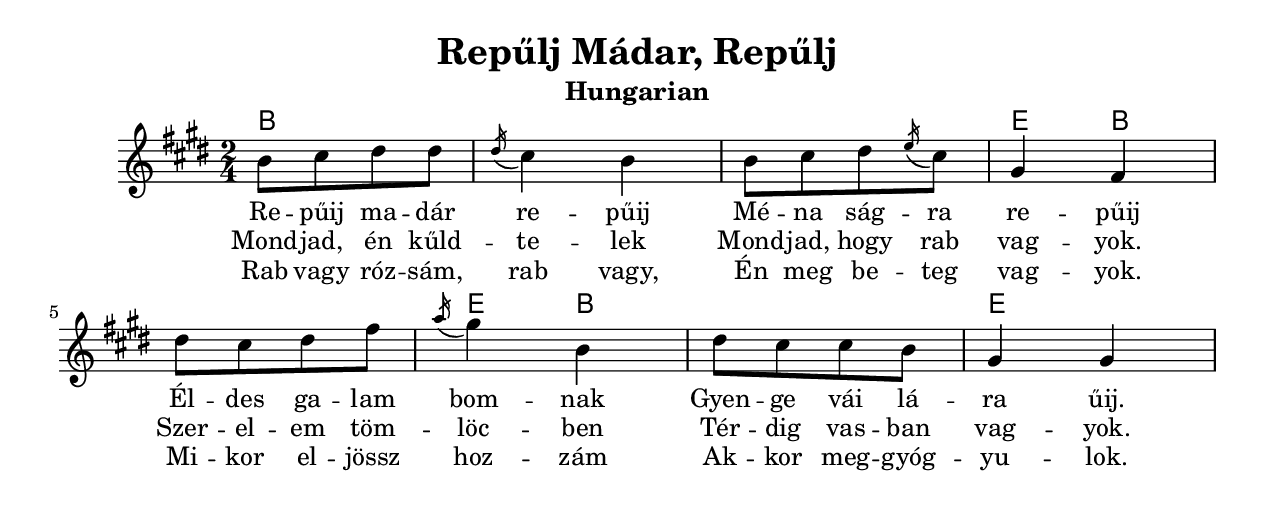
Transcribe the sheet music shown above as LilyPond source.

\version "2.18.0"
\include "english.ly"
\paper{
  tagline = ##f
  print-all-headers = ##t
  #(set-paper-size "letter")
}
date = #(strftime "%d-%m-%Y" (localtime (current-time)))

%\markup{ \italic{ " Updated " \date  }  }

%\markup{ Got something to say? }

%#################################### Melody ########################
melody = \transpose e b, \relative c'' {
  \clef treble
  \key a \major
  \time 2/4

  %\partial 16*3 a16 d f   %lead in notes
  e8 [fs gs gs]
  \acciaccatura gs16 fs4 e
  e8 [fs gs \acciaccatura a16  fs8 ]
  cs4  b

  gs'8 [fs gs  b8]
  \acciaccatura d16 cs4 e,
  gs8 [fs fs e]
  cs4 cs|
}
%################################# Lyrics #####################
\addlyrics
{
  Re -- pűij ma -- dár re -- pűij
  Mé -- na ság -- ra re -- pűij
  Él -- des ga -- lam bom --  nak
  Gyen --  ge vái lá -- ra űij.
}
\addlyrics{
  Mond -- jad, én kűld --  te -- lek
  Mond -- jad, hogy rab vag -- yok.
  Szer -- el -- em töm --  löc -- ben
  Tér -- dig vas -- ban vag -- yok.
}
\addlyrics{
  Rab vagy róz -- sám, rab vagy,
  Én meg be -- teg vag -- yok.
  Mi -- kor el -- jössz hoz -- zám
  Ak -- kor meg -- gyóg -- yu -- lok.
}
%################################# Chords #######################
%harmonies = \transpose a e \chordmode {
harmonies = \chordmode {
  b2*3
  e4 b4*3
  e4 b4*3
  e2
  %{
    old chords
  a2
  e4
  a4*3
  d4
  a4
  cs2
  a4
  fs:m
  a4
  e4:7
  fs4:m
  a4
  %}
}

\score {
  <<
    \new ChordNames {
      \set chordChanges = ##t
      \harmonies
    }
    \new Staff
    \melody
  >>
  \header{
    title= "Repűlj Mádar, Repűlj"
    subtitle="Hungarian"
    composer= ""
    instrument =""
    arranger= ""
  }
  \layout{indent = 1.0\cm}
  \midi {
    \tempo 4 = 120

    % \midi { }
  }
}
%{
% more verses:
\markup{}
\markup {
  \fill-line {
    \hspace #0.1 % distance from left margin
    \column {
      \line { "1."
        \column {
          ""
        }
      }
      \hspace #0.2 % vertical distance between verses
      \line { "2."
        \column {
         ""
        }
      }
    }
    \hspace #0.1  % horiz. distance between columns
    \column {
      \line { "3."
        \column {
          ""
        }
      }
      \hspace #0.2 % distance between verses
      \line { "4."
        \column {
         ""
        }
      }
    }
    \hspace #0.1 % distance to right margin
  }
}

%}
